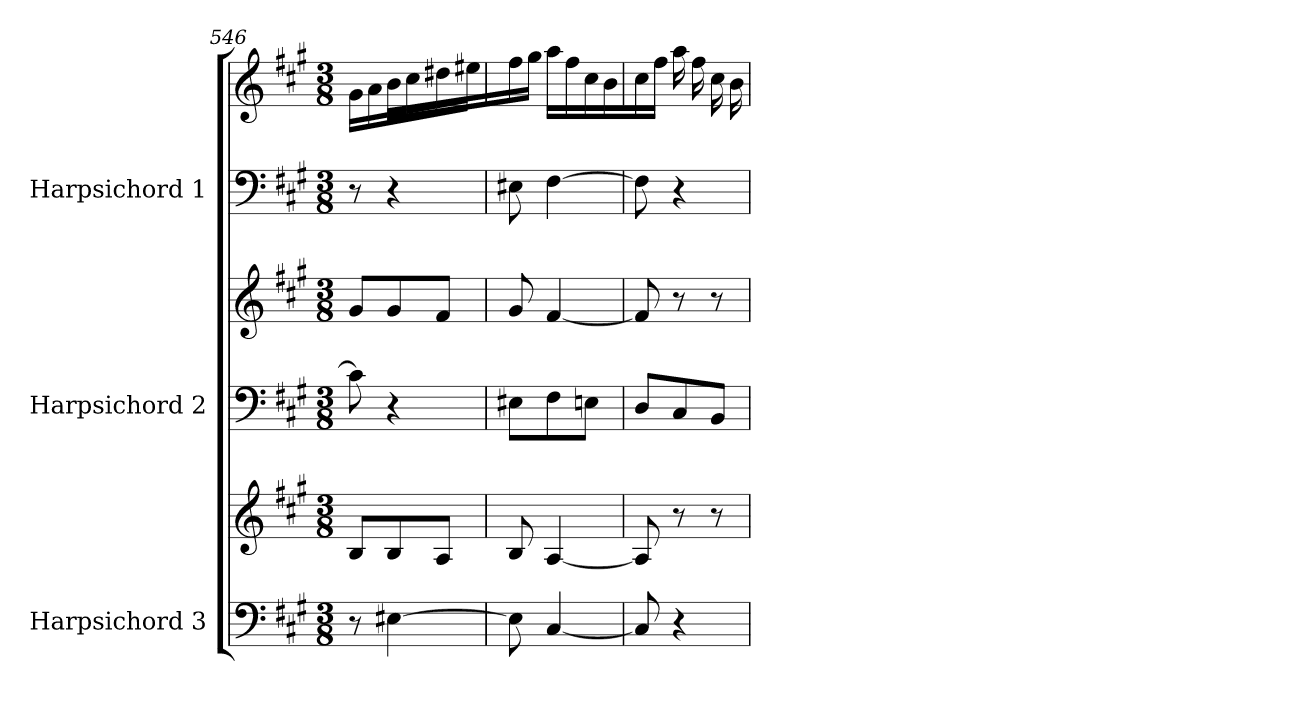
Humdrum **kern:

**kern	**kern	**kern	**kern	**kern	**kern
*part3	*part3	*part2	*part2	*part1	*part1
*staff6	*staff5	*staff4	*staff3	*staff2	*staff1
*I"Harpsichord 3	*	*I"Harpsichord 2	*	*I"Harpsichord 1	*
*I'Hp	*	*I'Hp	*	*I'Hp	*
*clefF4	*clefG2	*clefF4	*clefG2	*clefF4	*clefG2
*k[f#c#g#]	*k[f#c#g#]	*k[f#c#g#]	*k[f#c#g#]	*k[f#c#g#]	*k[f#c#g#]
*M3/8	*M3/8	*M3/8	*M3/8	*M3/8	*M3/8
=546	=546	=546	=546	=546	=546
8r	8B/L	8c#\]	8g#/L	8r	16g#/
.	.	.	.	.	16a/JJ
[4E#X\	8B/	4r	8g#/	4r	16b\LL
.	.	.	.	.	16cc#\
.	8A/J	.	8f#/J	.	16dd#X\
.	.	.	.	.	16ee#X\
=547	=547	=547	=547	=547	=547
8E#\]	8B/	8E#X\L	8g#/	8E#X\	16ff#\
.	.	.	.	.	16gg#\JJ
[4C#/	[4A/	8F#\	[4f#/	[4F#\	16aa\LL
.	.	.	.	.	16ff#\
.	.	8En\J	.	.	16cc#\
.	.	.	.	.	16b\
=548	=548	=548	=548	=548	=548
8C#/]	8A/]	8D/L	8f#/]	8F#\]	16cc#\
.	.	.	.	.	16ff#\JJ
4r	8r	8C#/	8r	4r	16aa\LL
.	.	.	.	.	16ff#\
.	8r	8BB/J	8r	.	16cc#\
.	.	.	.	.	16b\
=	=	=	=	=	=
*-	*-	*-	*-	*-	*-
